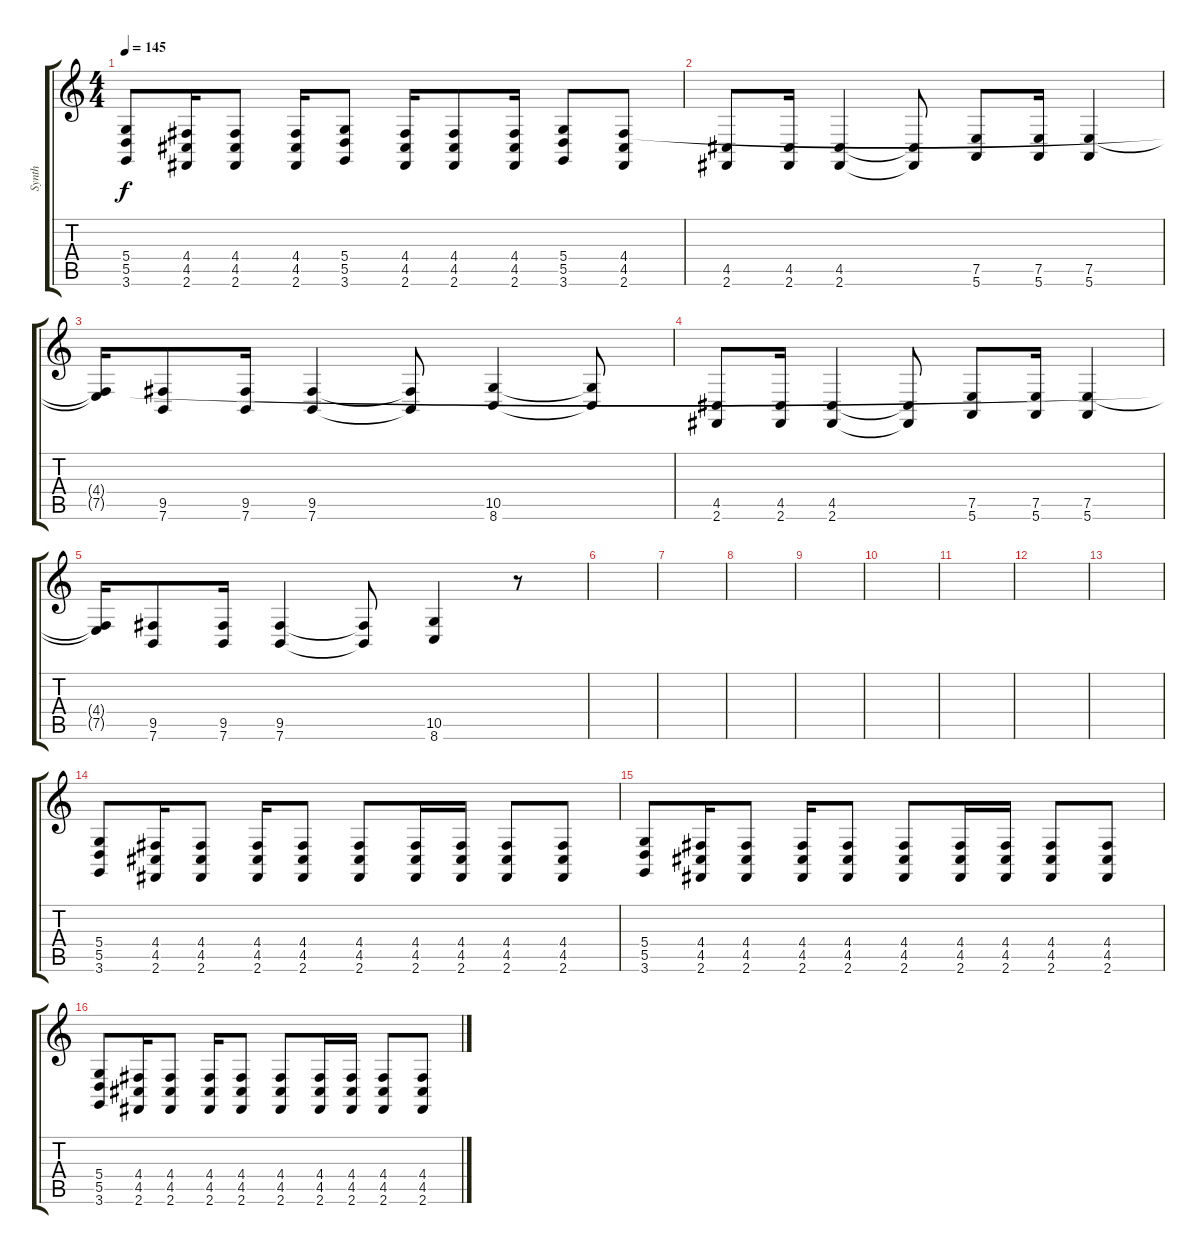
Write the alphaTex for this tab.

\track ("Synth" "Synth") {instrument lead2sawtooth}
\staff {score tabs}
\tuning (E4 B3 G3 D3 A2 E2) {hide}
\ts (4 4)
\tempo 145
\clef g2
\ks c
(5.4 5.5 3.6).8{dy f} (4.4 4.5 2.6).16 (4.4 4.5 2.6).8 (4.4 4.5 2.6).16 (5.4 5.5 3.6).8 (4.4 4.5 2.6).16 (4.4 4.5 2.6).8 (4.4 4.5 2.6).16 (5.4 5.5 3.6).8 (4.4 4.5 2.6).8 |
(4.5 2.6).8 (4.5 2.6).16 (4.5 2.6).4 (4.5{t} 2.6{t}).8 (7.5 5.6).8 (7.5 5.6).16 (7.5 5.6).4 |
(4.4{t} 7.5{t}).16 (9.5 7.6).8 (9.5 7.6).16 (9.5 7.6).4 (9.5{t} 7.6{t}).8 (10.5 8.6).4 (10.5{t} 8.6{t}).8 |
(4.5 2.6).8 (4.5 2.6).16 (4.5 2.6).4 (4.5{t} 2.6{t}).8 (7.5 5.6).8 (7.5 5.6).16 (7.5 5.6).4 |
(4.4{t} 7.5{t}).16 (9.5 7.6).8 (9.5 7.6).16 (9.5 7.6).4 (9.5{t} 7.6{t}).8 (10.5 8.6).4 r.8 |
|
|
|
|
|
|
|
|
(5.4 5.5 3.6).8 (4.4 4.5 2.6).16 (4.4 4.5 2.6).8 (4.4 4.5 2.6).16 (4.4 4.5 2.6).8 (4.4 4.5 2.6).8 (4.4 4.5 2.6).16 (4.4 4.5 2.6).16 (4.4 4.5 2.6).8 (4.4 4.5 2.6).8 |
(5.4 5.5 3.6).8 (4.4 4.5 2.6).16 (4.4 4.5 2.6).8 (4.4 4.5 2.6).16 (4.4 4.5 2.6).8 (4.4 4.5 2.6).8 (4.4 4.5 2.6).16 (4.4 4.5 2.6).16 (4.4 4.5 2.6).8 (4.4 4.5 2.6).8 |
(5.4 5.5 3.6).8 (4.4 4.5 2.6).16 (4.4 4.5 2.6).8 (4.4 4.5 2.6).16 (4.4 4.5 2.6).8 (4.4 4.5 2.6).8 (4.4 4.5 2.6).16 (4.4 4.5 2.6).16 (4.4 4.5 2.6).8 (4.4 4.5 2.6).8
